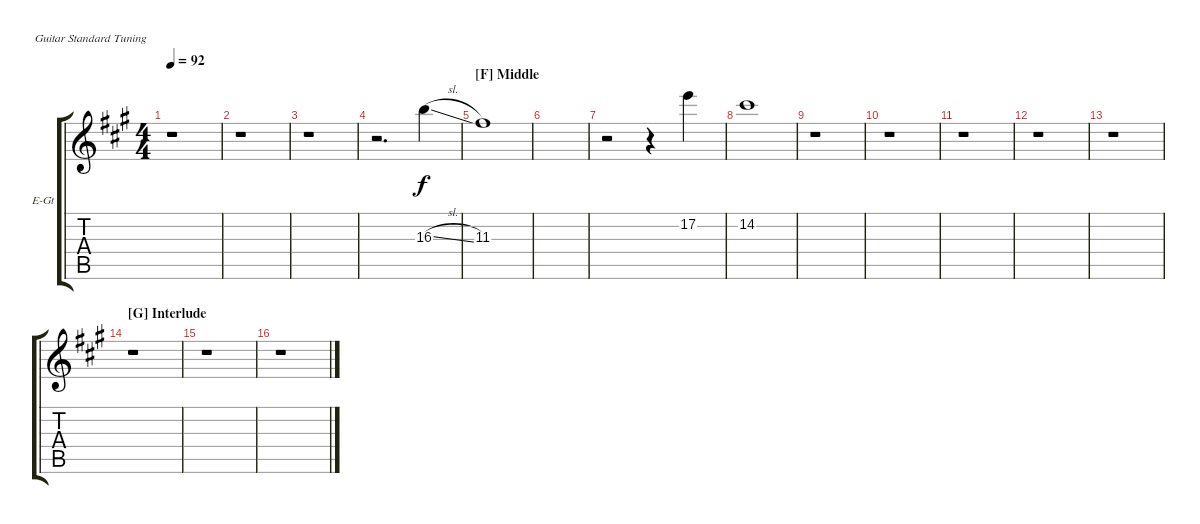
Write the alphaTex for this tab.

\defaultSystemsLayout 4
\bracketExtendMode groupsimilarinstruments
\firstSystemTrackNameOrientation horizontal
\otherSystemsTrackNameOrientation horizontal
\track ("Jamie Cook (Guitar OverDub)" "E-Gt") {instrument overdrivenguitar}
\staff {score tabs}
\tuning (E4 B3 G3 D3 A2 E2)
\ts (4 4)
\tempo 92
\clef g2
\ks a
r.1{dy f} |
r.1 |
r.1 |
r.2{d} 16.3{sl}.4 |
\section ("F" "Middle")
11.3.1 |
|
r.2 r.4 17.2.4 |
14.2.1 |
r.1 |
r.1 |
r.1 |
r.1 |
r.1 |
\section ("G" "Interlude")
r.1 |
r.1 |
r.1
